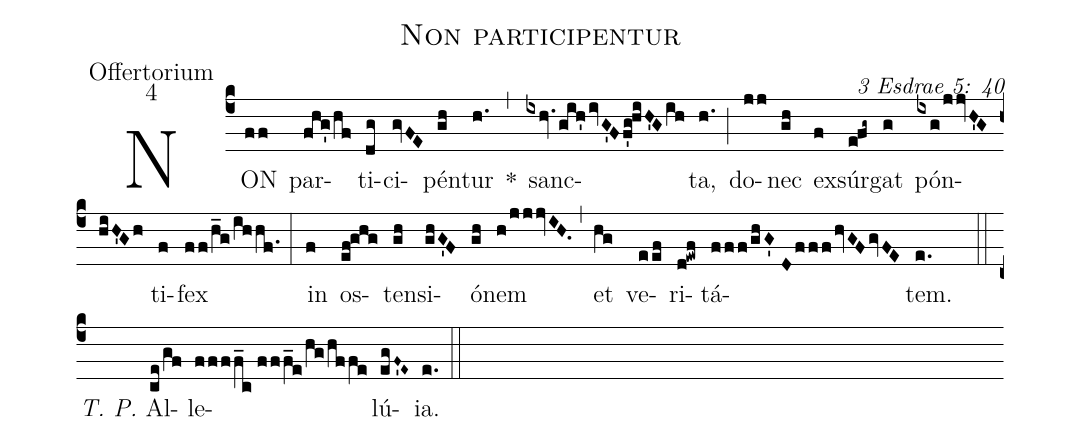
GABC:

name: Non participentur;
office-part: Offertorium;
mode: 4;
commentary: 3 Esdrae 5: 40;
%%
(c4) NON(ff) par(fhg'/hf)ti(dg)ci(gvFE)pén(gh)tur(h.) *(,) sanc(ixhv.gih'ivG'Ff'g!hiH'Gih)ta,(h.) (;) do(jj)nec(gh) ex(f)súr(efg~)gat(g) pón(ixg/jjvH'G//hiH'Gh)ti(f)fex(ff/h_g/ihhf.) (:)
in(f) os(ef!ghg)ten(gh)si(ghG'F)ó(gh)nem(h/jjjvIH.) (,) et(hg) ve(eef)ri(d!ewf)tá(fff/ghG'//DfffhvGFgvFE)tem.(e.) (::)
<i>T. P.</i> Al(ce/gf)le(ffff_c//fff_e/hg/hf/fe)lú(egF~'E~)ia.(e.) (::)
